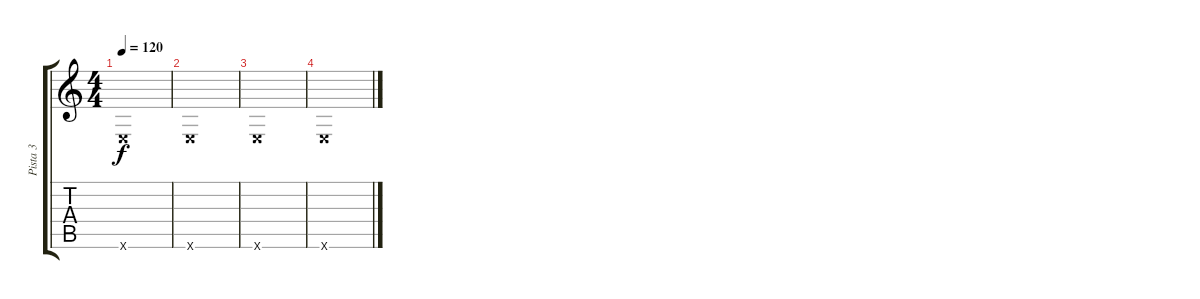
\track ("Pista 3" "Pista 3") {instrument acousticguitarsteel}
\staff {score tabs}
\tuning (E4 B3 G3 D3 A2 E2) {hide}
\ts (4 4)
\tempo 120
\clef g2
\ks c
0.6{x}.1{dy f} |
0.6{x}.1 |
0.6{x}.1 |
0.6{x}.1
